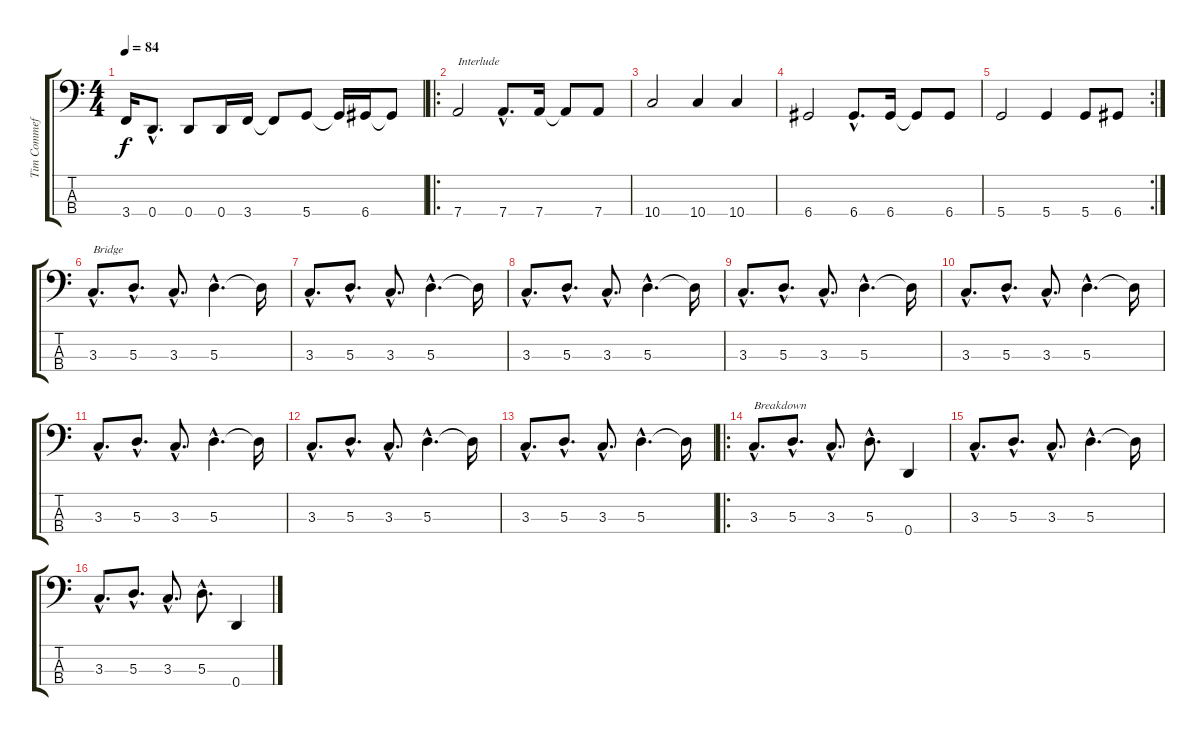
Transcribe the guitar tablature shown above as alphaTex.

\track ("Tim Commeford" "Tim Commef") {instrument electricbasspick}
\staff {score tabs}
\tuning (G2 D2 A1 D1) {hide}
\ts (4 4)
\tempo 84
\clef f4
\ks c
3.4.16{dy f} 0.4{hac}.8{d} 0.4.8 0.4.16 3.4.16 3.4{t}.8 5.4.8 5.4{t}.16 6.4.16 6.4{t}.8 |
\ro
7.4.2{txt "Interlude"} 7.4{hac}.8{d} 7.4.16 7.4{t}.8 7.4.8 |
10.4.2 10.4.4 10.4.4 |
6.4.2 6.4{hac}.8{d} 6.4.16 6.4{t}.8 6.4.8 |
\rc 2
5.4.2 5.4.4 5.4.8 6.4.8 |
3.3{hac}.8{d txt "Bridge"} 5.3{hac}.8{d} 3.3{hac}.8{d} 5.3{hac}.4{d} 5.3{t}.16 |
3.3{hac}.8{d} 5.3{hac}.8{d} 3.3{hac}.8{d} 5.3{hac}.4{d} 5.3{t}.16 |
3.3{hac}.8{d} 5.3{hac}.8{d} 3.3{hac}.8{d} 5.3{hac}.4{d} 5.3{t}.16 |
3.3{hac}.8{d} 5.3{hac}.8{d} 3.3{hac}.8{d} 5.3{hac}.4{d} 5.3{t}.16 |
3.3{hac}.8{d} 5.3{hac}.8{d} 3.3{hac}.8{d} 5.3{hac}.4{d} 5.3{t}.16 |
3.3{hac}.8{d} 5.3{hac}.8{d} 3.3{hac}.8{d} 5.3{hac}.4{d} 5.3{t}.16 |
3.3{hac}.8{d} 5.3{hac}.8{d} 3.3{hac}.8{d} 5.3{hac}.4{d} 5.3{t}.16 |
3.3{hac}.8{d} 5.3{hac}.8{d} 3.3{hac}.8{d} 5.3{hac}.4{d} 5.3{t}.16 |
\ro
3.3{hac}.8{d txt "Breakdown"} 5.3{hac}.8{d} 3.3{hac}.8{d} 5.3{hac}.8{d} 0.4.4 |
3.3{hac}.8{d} 5.3{hac}.8{d} 3.3{hac}.8{d} 5.3{hac}.4{d} 5.3{t}.16 |
3.3{hac}.8{d} 5.3{hac}.8{d} 3.3{hac}.8{d} 5.3{hac}.8{d} 0.4.4
